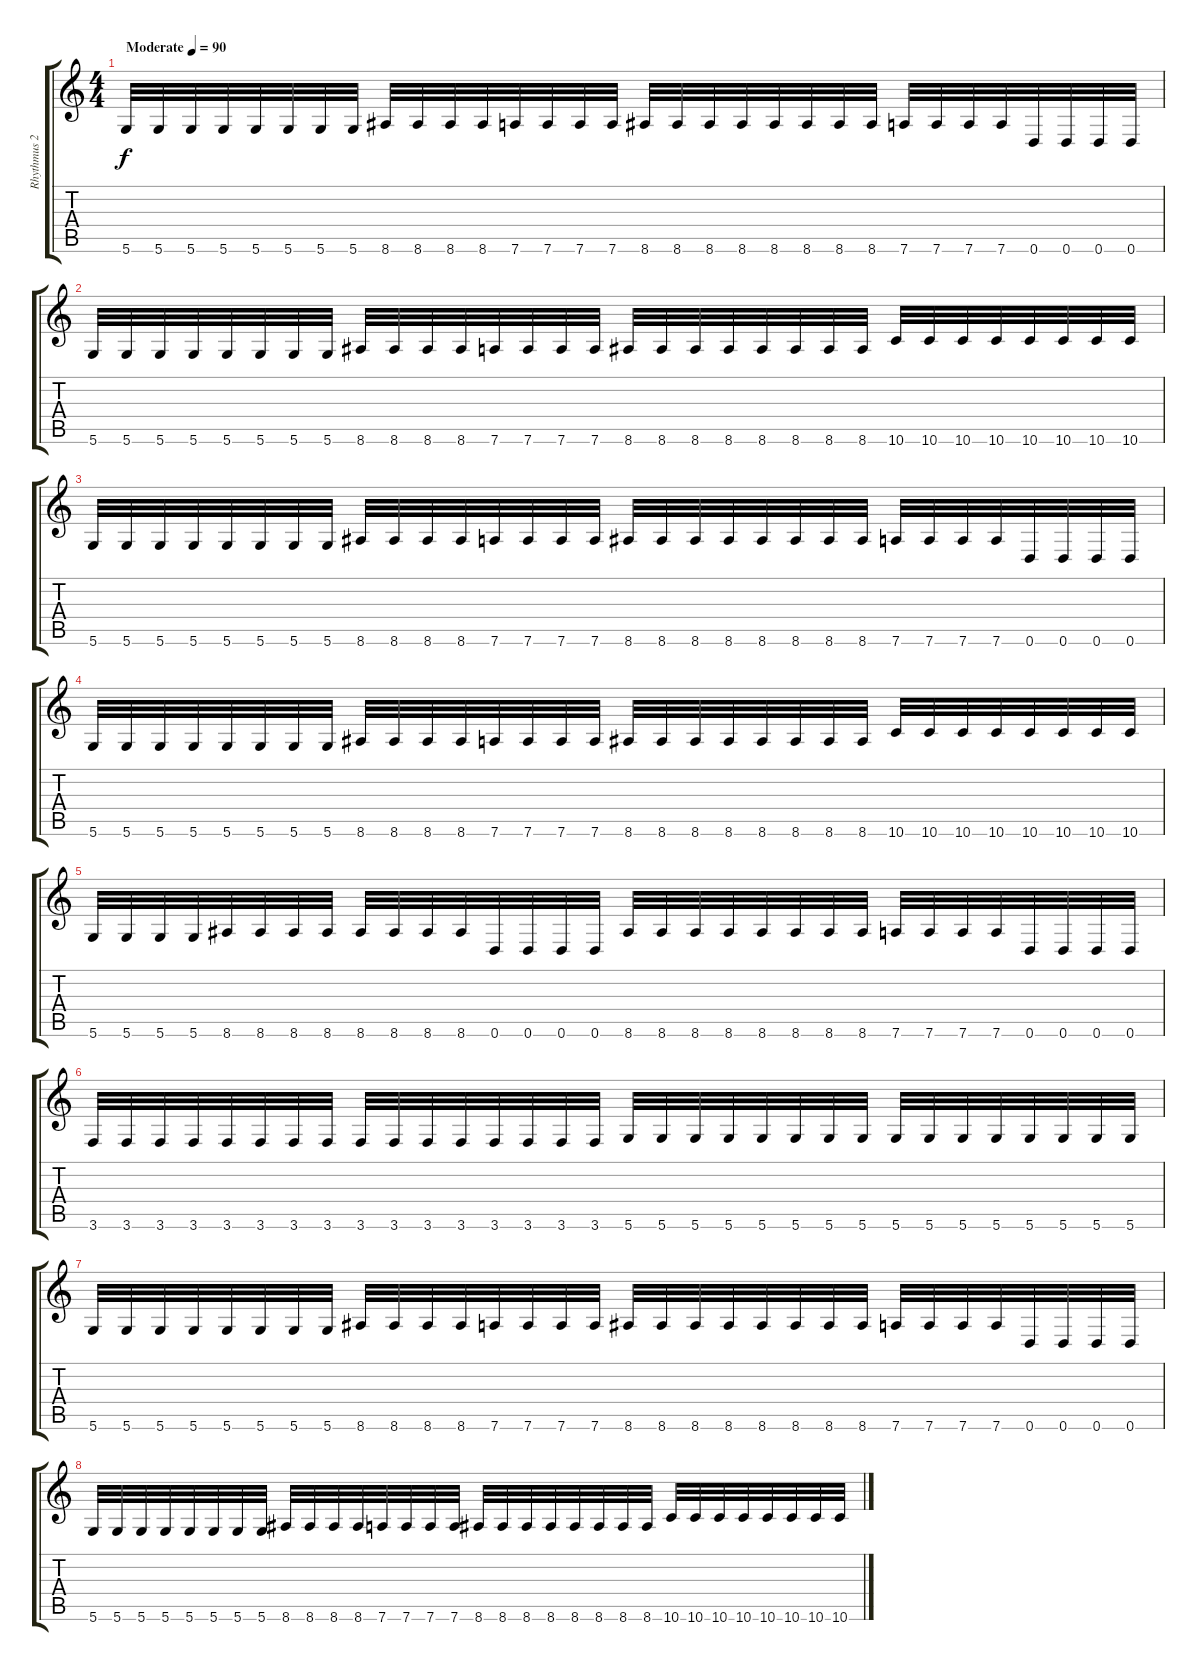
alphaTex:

\track ("Rhythmus 2" "Rhythmus 2") {instrument distortionguitar}
\staff {score tabs}
\tuning (D4 A3 F3 C3 G2 D2) {hide}
\ts (4 4)
\tempo (90 "Moderate")
\clef g2
\ks c
5.6.32{dy f instrument distortionguitar} 5.6.32 5.6.32 5.6.32 5.6.32 5.6.32 5.6.32 5.6.32 8.6.32 8.6.32 8.6.32 8.6.32 7.6.32 7.6.32 7.6.32 7.6.32 8.6.32 8.6.32 8.6.32 8.6.32 8.6.32 8.6.32 8.6.32 8.6.32 7.6.32 7.6.32 7.6.32 7.6.32 0.6.32 0.6.32 0.6.32 0.6.32 |
5.6.32 5.6.32 5.6.32 5.6.32 5.6.32 5.6.32 5.6.32 5.6.32 8.6.32 8.6.32 8.6.32 8.6.32 7.6.32 7.6.32 7.6.32 7.6.32 8.6.32 8.6.32 8.6.32 8.6.32 8.6.32 8.6.32 8.6.32 8.6.32 10.6.32 10.6.32 10.6.32 10.6.32 10.6.32 10.6.32 10.6.32 10.6.32 |
5.6.32 5.6.32 5.6.32 5.6.32 5.6.32 5.6.32 5.6.32 5.6.32 8.6.32 8.6.32 8.6.32 8.6.32 7.6.32 7.6.32 7.6.32 7.6.32 8.6.32 8.6.32 8.6.32 8.6.32 8.6.32 8.6.32 8.6.32 8.6.32 7.6.32 7.6.32 7.6.32 7.6.32 0.6.32 0.6.32 0.6.32 0.6.32 |
5.6.32 5.6.32 5.6.32 5.6.32 5.6.32 5.6.32 5.6.32 5.6.32 8.6.32 8.6.32 8.6.32 8.6.32 7.6.32 7.6.32 7.6.32 7.6.32 8.6.32 8.6.32 8.6.32 8.6.32 8.6.32 8.6.32 8.6.32 8.6.32 10.6.32 10.6.32 10.6.32 10.6.32 10.6.32 10.6.32 10.6.32 10.6.32 |
5.6.32 5.6.32 5.6.32 5.6.32 8.6.32 8.6.32 8.6.32 8.6.32 8.6.32 8.6.32 8.6.32 8.6.32 0.6.32 0.6.32 0.6.32 0.6.32 8.6.32 8.6.32 8.6.32 8.6.32 8.6.32 8.6.32 8.6.32 8.6.32 7.6.32 7.6.32 7.6.32 7.6.32 0.6.32 0.6.32 0.6.32 0.6.32 |
3.6.32 3.6.32 3.6.32 3.6.32 3.6.32 3.6.32 3.6.32 3.6.32 3.6.32 3.6.32 3.6.32 3.6.32 3.6.32 3.6.32 3.6.32 3.6.32 5.6.32 5.6.32 5.6.32 5.6.32 5.6.32 5.6.32 5.6.32 5.6.32 5.6.32 5.6.32 5.6.32 5.6.32 5.6.32 5.6.32 5.6.32 5.6.32 |
5.6.32 5.6.32 5.6.32 5.6.32 5.6.32 5.6.32 5.6.32 5.6.32 8.6.32 8.6.32 8.6.32 8.6.32 7.6.32 7.6.32 7.6.32 7.6.32 8.6.32 8.6.32 8.6.32 8.6.32 8.6.32 8.6.32 8.6.32 8.6.32 7.6.32 7.6.32 7.6.32 7.6.32 0.6.32 0.6.32 0.6.32 0.6.32 |
5.6.32 5.6.32 5.6.32 5.6.32 5.6.32 5.6.32 5.6.32 5.6.32 8.6.32 8.6.32 8.6.32 8.6.32 7.6.32 7.6.32 7.6.32 7.6.32 8.6.32 8.6.32 8.6.32 8.6.32 8.6.32 8.6.32 8.6.32 8.6.32 10.6.32 10.6.32 10.6.32 10.6.32 10.6.32 10.6.32 10.6.32 10.6.32
